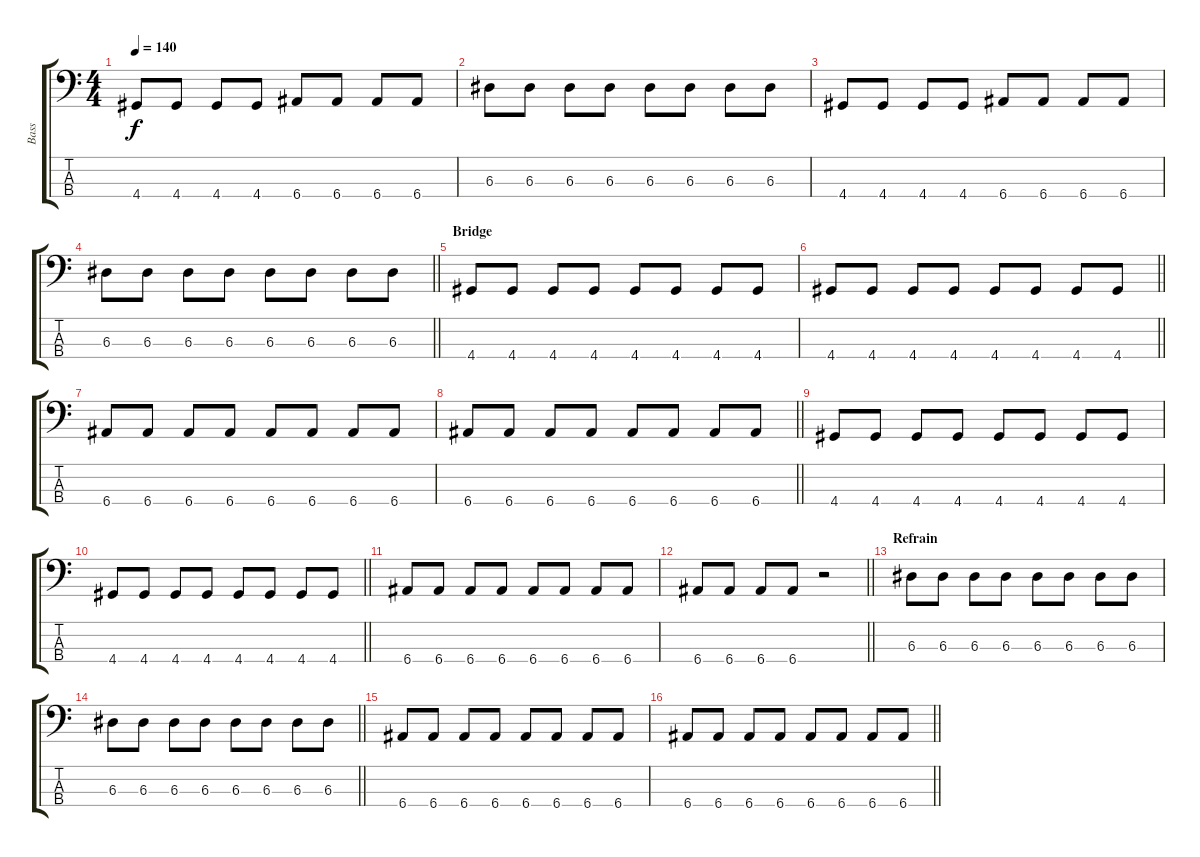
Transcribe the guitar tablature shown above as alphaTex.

\track ("Bass" "Bass") {instrument electricbasspick}
\staff {score tabs}
\tuning (G2 D2 A1 E1) {hide}
\ts (4 4)
\tempo 140
\clef f4
\ks c
4.4.8{dy f} 4.4.8 4.4.8 4.4.8 6.4.8 6.4.8 6.4.8 6.4.8 |
6.3.8 6.3.8 6.3.8 6.3.8 6.3.8 6.3.8 6.3.8 6.3.8 |
4.4.8 4.4.8 4.4.8 4.4.8 6.4.8 6.4.8 6.4.8 6.4.8 |
\barLineRight lightlight
6.3.8 6.3.8 6.3.8 6.3.8 6.3.8 6.3.8 6.3.8 6.3.8 |
\section ("" "Bridge")
4.4.8 4.4.8 4.4.8 4.4.8 4.4.8 4.4.8 4.4.8 4.4.8 |
\barLineRight lightlight
4.4.8 4.4.8 4.4.8 4.4.8 4.4.8 4.4.8 4.4.8 4.4.8 |
6.4.8 6.4.8 6.4.8 6.4.8 6.4.8 6.4.8 6.4.8 6.4.8 |
\barLineRight lightlight
6.4.8 6.4.8 6.4.8 6.4.8 6.4.8 6.4.8 6.4.8 6.4.8 |
4.4.8 4.4.8 4.4.8 4.4.8 4.4.8 4.4.8 4.4.8 4.4.8 |
\barLineRight lightlight
4.4.8 4.4.8 4.4.8 4.4.8 4.4.8 4.4.8 4.4.8 4.4.8 |
6.4.8 6.4.8 6.4.8 6.4.8 6.4.8 6.4.8 6.4.8 6.4.8 |
\barLineRight lightlight
6.4.8 6.4.8 6.4.8 6.4.8 r.2 |
\section ("" "Refrain")
6.3.8 6.3.8 6.3.8 6.3.8 6.3.8 6.3.8 6.3.8 6.3.8 |
\barLineRight lightlight
6.3.8 6.3.8 6.3.8 6.3.8 6.3.8 6.3.8 6.3.8 6.3.8 |
6.4.8 6.4.8 6.4.8 6.4.8 6.4.8 6.4.8 6.4.8 6.4.8 |
\barLineRight lightlight
6.4.8 6.4.8 6.4.8 6.4.8 6.4.8 6.4.8 6.4.8 6.4.8
